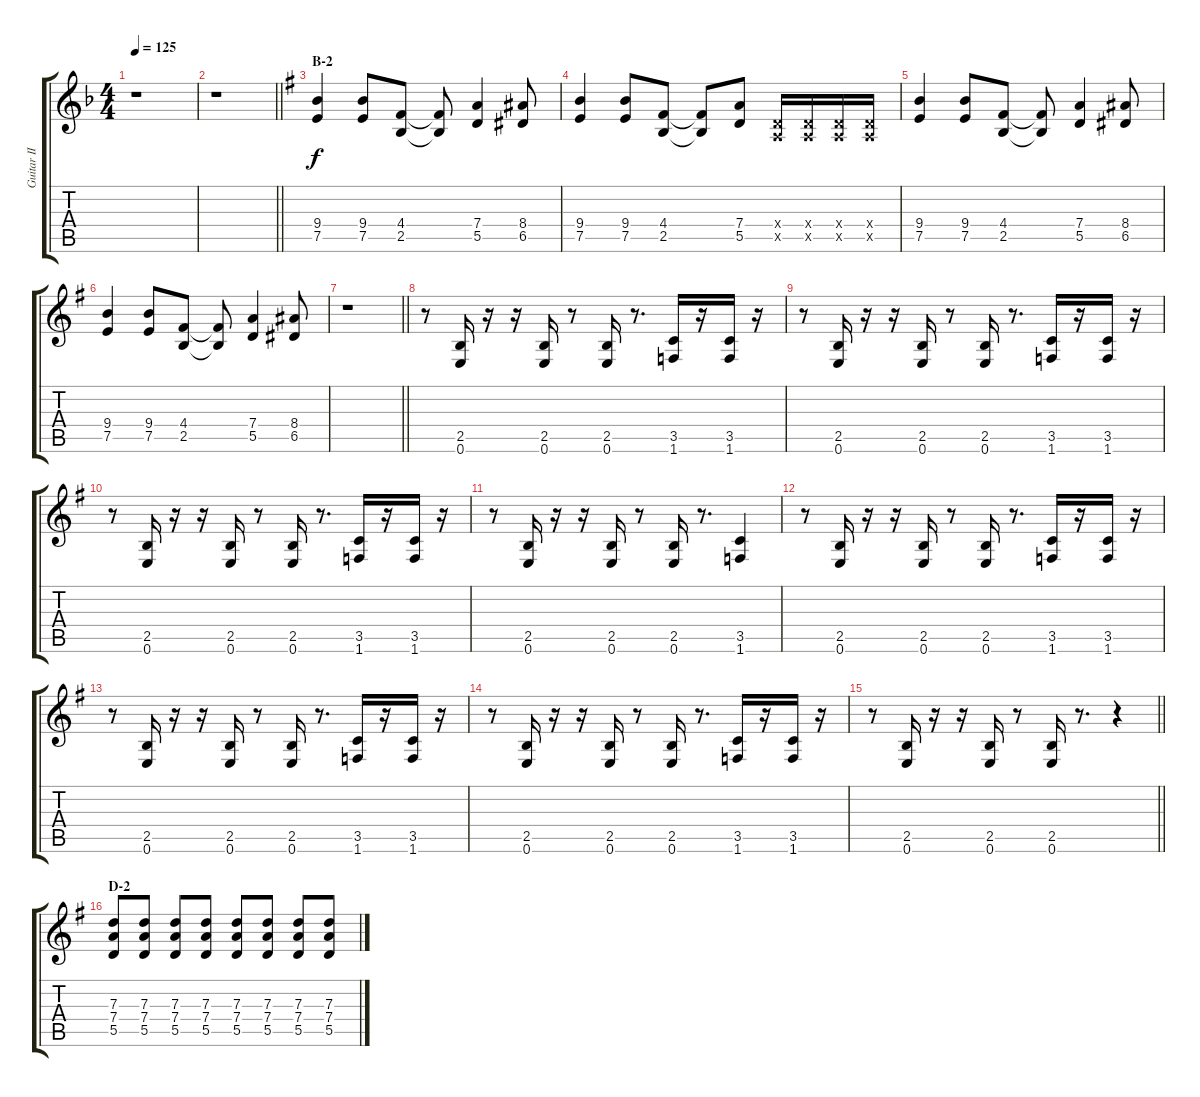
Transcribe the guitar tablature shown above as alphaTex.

\track ("Guitar II" "Guitar II") {instrument overdrivenguitar}
\staff {score tabs}
\tuning (E4 B3 G3 D3 A2 E2) {hide}
\ts (4 4)
\tempo 125
\clef g2
\ks f
r.1{dy f} |
\barLineRight lightlight
r.1 |
\section ("" "B-2")
\ks g
(9.4 7.5).4 (9.4 7.5).8 (4.4 2.5).8 (4.4{t} 2.5{t}).8 (7.4 5.5).4 (8.4 6.5).8 |
(9.4 7.5).4 (9.4 7.5).8 (4.4 2.5).8 (4.4{t} 2.5{t}).8 (7.4 5.5).8 (0.4{x} 0.5{x}).16 (0.4{x} 0.5{x}).16 (0.4{x} 0.5{x}).16 (0.4{x} 0.5{x}).16 |
(9.4 7.5).4 (9.4 7.5).8 (4.4 2.5).8 (4.4{t} 2.5{t}).8 (7.4 5.5).4 (8.4 6.5).8 |
(9.4 7.5).4 (9.4 7.5).8 (4.4 2.5).8 (4.4{t} 2.5{t}).8 (7.4 5.5).4 (8.4 6.5).8 |
\barLineRight lightlight
r.1 |
r.8 (2.5 0.6).16 r.16 r.16 (2.5 0.6).16 r.8 (2.5 0.6).16 r.8{d} (3.5 1.6).16 r.16 (3.5 1.6).16 r.16 |
r.8 (2.5 0.6).16 r.16 r.16 (2.5 0.6).16 r.8 (2.5 0.6).16 r.8{d} (3.5 1.6).16 r.16 (3.5 1.6).16 r.16 |
r.8 (2.5 0.6).16 r.16 r.16 (2.5 0.6).16 r.8 (2.5 0.6).16 r.8{d} (3.5 1.6).16 r.16 (3.5 1.6).16 r.16 |
r.8 (2.5 0.6).16 r.16 r.16 (2.5 0.6).16 r.8 (2.5 0.6).16 r.8{d} (3.5 1.6).4 |
r.8 (2.5 0.6).16 r.16 r.16 (2.5 0.6).16 r.8 (2.5 0.6).16 r.8{d} (3.5 1.6).16 r.16 (3.5 1.6).16 r.16 |
r.8 (2.5 0.6).16 r.16 r.16 (2.5 0.6).16 r.8 (2.5 0.6).16 r.8{d} (3.5 1.6).16 r.16 (3.5 1.6).16 r.16 |
r.8 (2.5 0.6).16 r.16 r.16 (2.5 0.6).16 r.8 (2.5 0.6).16 r.8{d} (3.5 1.6).16 r.16 (3.5 1.6).16 r.16 |
\barLineRight lightlight
r.8 (2.5 0.6).16 r.16 r.16 (2.5 0.6).16 r.8 (2.5 0.6).16 r.8{d} r.4 |
\section ("" "D-2")
(7.3 7.4 5.5).8 (7.3 7.4 5.5).8 (7.3 7.4 5.5).8 (7.3 7.4 5.5).8 (7.3 7.4 5.5).8 (7.3 7.4 5.5).8 (7.3 7.4 5.5).8 (7.3 7.4 5.5).8
